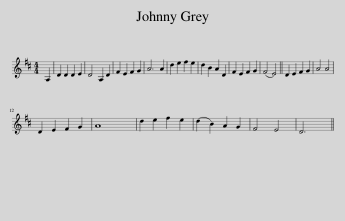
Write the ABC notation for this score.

X:1
L:1/8
M:4/4
I:linebreak $
K:D
V:1 treble
V:1
 A,2 | D2 D2 D2 E2 | D4 A,2 D2 | F2 E2 F2 G2 | A6 A2 | %5
 d2 e2 f2 e2 | d2 B2 A2 D2 | F2 E2 F2 G2 | (F4 E4) || D2 E2 F2 G2 | %10
 A4 A4 |$ D2 E2 F2 G2 | A8 | d2 e2 f2 e2 | (d2 B2) A2 G2 | %15
 F4 E4 | D6 || %17
